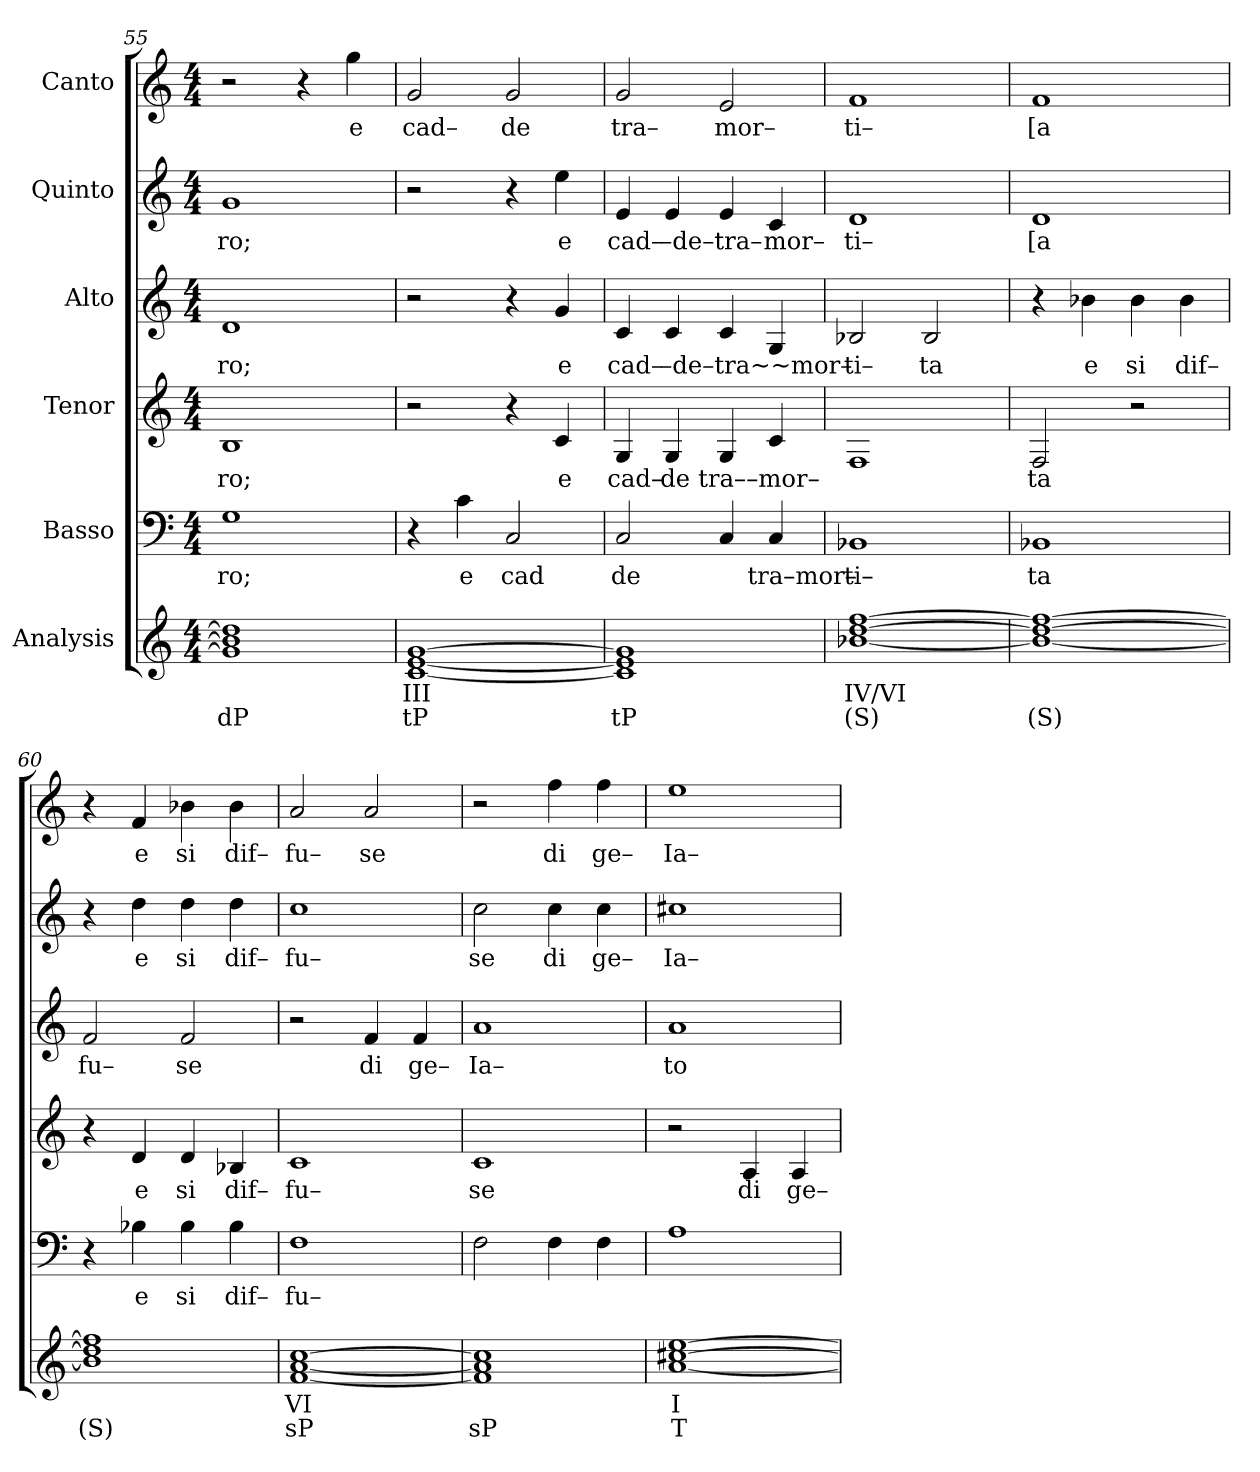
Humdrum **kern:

**kern	**text	**text	**kern	**text	**kern	**text	**kern	**text	**kern	**text	**kern	**text
*part6	*part6	*part6	*part5	*part5	*part4	*part4	*part3	*part3	*part2	*part2	*part1	*part1
*staff6	*staff6	*staff6	*staff5	*staff5	*staff4	*staff4	*staff3	*staff3	*staff2	*staff2	*staff1	*staff1
*I"Analysis	*	*	*I"Basso	*	*I"Tenor	*	*I"Alto	*	*I"Quinto	*	*I"Canto	*
*	*	*	*clefF4	*	*clefG2	*	*clefG2	*	*clefG2	*	*clefG2	*
*k[]	*	*	*k[]	*	*k[]	*	*k[]	*	*k[]	*	*k[]	*
*M4/4	*	*	*M4/4	*	*M4/4	*	*M4/4	*	*M4/4	*	*M4/4	*
=55	=55	=55	=55	=55	=55	=55	=55	=55	=55	=55	=55	=55
!	!	!	!	!LO:LY:b	!	!	!	!	!	!	!	!
!	!	!	!	!	!	!LO:LY:b	!	!	!	!	!	!
!	!	!	!	!	!	!	!	!LO:LY:b	!	!	!	!
!	!	!	!	!	!	!	!	!	!	!LO:LY:b	!	!
1g] 1b] 1dd]	.	dP	1G	ro;	1B	ro;	1d	ro;	1g	ro;	2r	.
.	.	.	.	.	.	.	.	.	.	.	4r	.
!	!	!	!	!	!	!	!	!	!	!	!	!LO:LY:b
.	.	.	.	.	.	.	.	.	.	.	4gg\	e
=56	=56	=56	=56	=56	=56	=56	=56	=56	=56	=56	=56	=56
!	!	!	!	!	!	!	!	!	!	!	!	!LO:LY:b
[1c [1e [1g	III	tP	4r	.	2r	.	2r	.	2r	.	2g/	cad–
!	!	!	!	!LO:LY:b	!	!	!	!	!	!	!	!
.	.	.	4c\	e	.	.	.	.	.	.	.	.
!	!	!	!	!LO:LY:b	!	!	!	!	!	!	!	!
!	!	!	!	!	!	!	!	!	!	!	!	!LO:LY:b
.	.	.	2C/	cad	4r	.	4r	.	4r	.	2g/	de
!	!	!	!	!	!	!LO:LY:b	!	!	!	!	!	!
!	!	!	!	!	!	!	!	!LO:LY:b	!	!	!	!
!	!	!	!	!	!	!	!	!	!	!LO:LY:b	!	!
.	.	.	.	.	4c/	e	4g/	e	4ee\	e	.	.
=57	=57	=57	=57	=57	=57	=57	=57	=57	=57	=57	=57	=57
!	!	!	!	!LO:LY:b	!	!	!	!	!	!	!	!
!	!	!	!	!	!	!LO:LY:b	!	!	!	!	!	!
!	!	!	!	!	!	!	!	!LO:LY:b	!	!	!	!
!	!	!	!	!	!	!	!	!	!	!LO:LY:b	!	!
!	!	!	!	!	!	!	!	!	!	!	!	!LO:LY:b
1c] 1e] 1g]	.	tP	2C/	de	4G/	cad–	4c/	cad–	4e/	cad–	2g/	tra–
!	!	!	!	!	!	!LO:LY:b	!	!	!	!	!	!
!	!	!	!	!	!	!	!	!LO:LY:b	!	!	!	!
!	!	!	!	!	!	!	!	!	!	!LO:LY:b	!	!
.	.	.	.	.	4G/	de	4c/	–de–	4e/	–de–	.	.
!	!	!	!	!	!	!LO:LY:b	!	!	!	!	!	!
!	!	!	!	!	!	!	!	!LO:LY:b	!	!	!	!
!	!	!	!	!	!	!	!	!	!	!LO:LY:b	!	!
!	!	!	!	!	!	!	!	!	!	!	!	!LO:LY:b
.	.	.	4C/	.	4G/	tra––mor–	4c/	tra~~mor–	4e/	tra–	2e/	mor–
!	!	!	!	!LO:LY:b	!	!	!	!	!	!	!	!
!	!	!	!	!	!	!	!	!	!	!LO:LY:b	!	!
.	.	.	4C/	tra–mor–	4c/	.	4G/	.	4c/	mor–	.	.
=58	=58	=58	=58	=58	=58	=58	=58	=58	=58	=58	=58	=58
!	!	!	!	!LO:LY:b	!	!	!	!	!	!	!	!
!	!	!	!	!	!	!	!	!LO:LY:b	!	!	!	!
!	!	!	!	!	!	!	!	!	!	!LO:LY:b	!	!
!	!	!	!	!	!	!	!	!	!	!	!	!LO:LY:b
[1b-X [1dd [1ff	IV/VI	(S)	1BB-X	ti–	1F	.	2B-X/	ti–	1d	ti–	1f	ti–
!	!	!	!	!	!	!	!	!LO:LY:b	!	!	!	!
.	.	.	.	.	.	.	2B-/	ta	.	.	.	.
=59	=59	=59	=59	=59	=59	=59	=59	=59	=59	=59	=59	=59
!	!	!	!	!LO:LY:b	!	!	!	!	!	!	!	!
!	!	!	!	!	!	!LO:LY:b	!	!	!	!	!	!
!	!	!	!	!	!	!	!	!	!	!LO:LY:b	!	!
!	!	!	!	!	!	!	!	!	!	!	!	!LO:LY:b
1b-_ 1dd_ 1ff_	.	(S)	1BB-X	ta	2F/	ta	4r	.	1d	[a	1f	[a
!	!	!	!	!	!	!	!	!LO:LY:b	!	!	!	!
.	.	.	.	.	.	.	4b-X\	e	.	.	.	.
!	!	!	!	!	!	!	!	!LO:LY:b	!	!	!	!
.	.	.	.	.	2r	.	4b-\	si	.	.	.	.
!	!	!	!	!	!	!	!	!LO:LY:b	!	!	!	!
.	.	.	.	.	.	.	4b-\	dif–	.	.	.	.
=60	=60	=60	=60	=60	=60	=60	=60	=60	=60	=60	=60	=60
!	!	!	!	!	!	!	!	!LO:LY:b	!	!	!	!
1b-] 1dd] 1ff]	.	(S)	4r	.	4r	.	2f/	fu–	4r	.	4r	.
!	!	!	!	!LO:LY:b	!	!	!	!	!	!	!	!
!	!	!	!	!	!	!LO:LY:b	!	!	!	!	!	!
!	!	!	!	!	!	!	!	!	!	!LO:LY:b	!	!
!	!	!	!	!	!	!	!	!	!	!	!	!LO:LY:b
.	.	.	4B-X\	e	4d/	e	.	.	4dd\	e	4f/	e
!	!	!	!	!LO:LY:b	!	!	!	!	!	!	!	!
!	!	!	!	!	!	!LO:LY:b	!	!	!	!	!	!
!	!	!	!	!	!	!	!	!LO:LY:b	!	!	!	!
!	!	!	!	!	!	!	!	!	!	!LO:LY:b	!	!
!	!	!	!	!	!	!	!	!	!	!	!	!LO:LY:b
.	.	.	4B-\	si	4d/	si	2f/	se	4dd\	si	4b-X\	si
!	!	!	!	!LO:LY:b	!	!	!	!	!	!	!	!
!	!	!	!	!	!	!LO:LY:b	!	!	!	!	!	!
!	!	!	!	!	!	!	!	!	!	!LO:LY:b	!	!
!	!	!	!	!	!	!	!	!	!	!	!	!LO:LY:b
.	.	.	4B-\	dif–	4B-X/	dif–	.	.	4dd\	dif–	4b-\	dif–
=61	=61	=61	=61	=61	=61	=61	=61	=61	=61	=61	=61	=61
!	!	!	!	!LO:LY:b	!	!	!	!	!	!	!	!
!	!	!	!	!	!	!LO:LY:b	!	!	!	!	!	!
!	!	!	!	!	!	!	!	!	!	!LO:LY:b	!	!
!	!	!	!	!	!	!	!	!	!	!	!	!LO:LY:b
[1f [1a [1cc	VI	sP	1F	fu–	1c	fu–	2r	.	1cc	fu–	2a/	fu–
!	!	!	!	!	!	!	!	!LO:LY:b	!	!	!	!
!	!	!	!	!	!	!	!	!	!	!	!	!LO:LY:b
.	.	.	.	.	.	.	4f/	di	.	.	2a/	se
!	!	!	!	!	!	!	!	!LO:LY:b	!	!	!	!
.	.	.	.	.	.	.	4f/	ge–	.	.	.	.
=62	=62	=62	=62	=62	=62	=62	=62	=62	=62	=62	=62	=62
!	!	!	!	!	!	!LO:LY:b	!	!	!	!	!	!
!	!	!	!	!	!	!	!	!LO:LY:b	!	!	!	!
!	!	!	!	!	!	!	!	!	!	!LO:LY:b	!	!
1f] 1a] 1cc]	.	sP	2F\	.	1c	se	1a	Ia–	2cc\	se	2r	.
!	!	!	!	!	!	!	!	!	!	!LO:LY:b	!	!
!	!	!	!	!	!	!	!	!	!	!	!	!LO:LY:b
.	.	.	4F\	.	.	.	.	.	4cc\	di	4ff\	di
!	!	!	!	!	!	!	!	!	!	!LO:LY:b	!	!
!	!	!	!	!	!	!	!	!	!	!	!	!LO:LY:b
.	.	.	4F\	.	.	.	.	.	4cc\	ge–	4ff\	ge–
=63	=63	=63	=63	=63	=63	=63	=63	=63	=63	=63	=63	=63
!	!	!	!	!	!	!	!	!LO:LY:b	!	!	!	!
!	!	!	!	!	!	!	!	!	!	!LO:LY:b	!	!
!	!	!	!	!	!	!	!	!	!	!	!	!LO:LY:b
[1a [1cc#X [1ee	I	T	1A	.	2r	.	1a	to	1cc#X	Ia–	1ee	Ia–
!	!	!	!	!	!	!LO:LY:b	!	!	!	!	!	!
.	.	.	.	.	4A/	di	.	.	.	.	.	.
!	!	!	!	!	!	!LO:LY:b	!	!	!	!	!	!
.	.	.	.	.	4A/	ge–	.	.	.	.	.	.
=	=	=	=	=	=	=	=	=	=	=	=	=
*-	*-	*-	*-	*-	*-	*-	*-	*-	*-	*-	*-	*-
